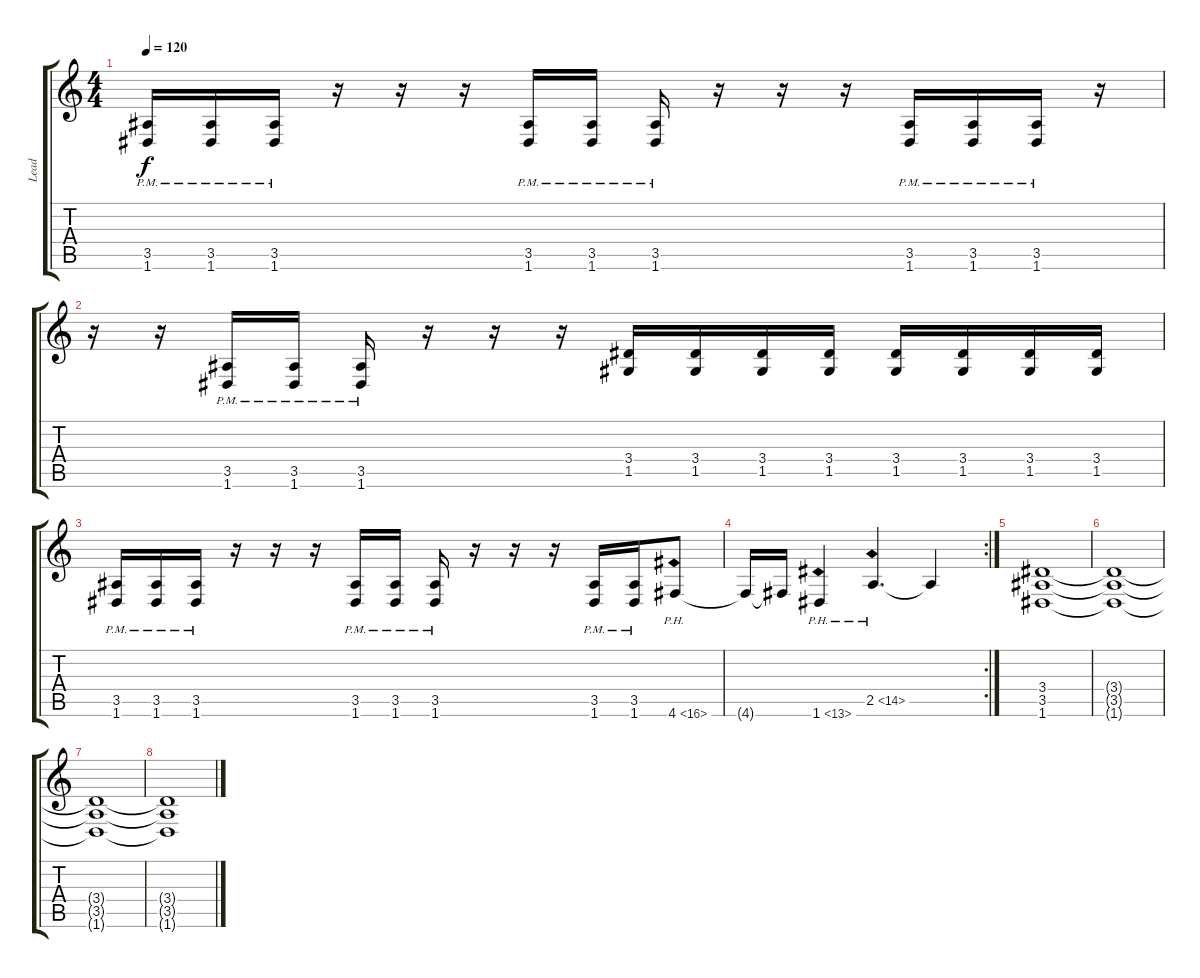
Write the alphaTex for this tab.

\track ("Lead" "Lead") {instrument distortionguitar}
\staff {score tabs}
\tuning (D4 A3 F3 C3 G2 D2) {hide}
\ts (4 4)
\tempo 120
\clef g2
\ks c
(3.5{pm} 1.6{pm}).16{dy f} (3.5{pm} 1.6{pm}).16 (3.5{pm} 1.6{pm}).16 r.16 r.16 r.16 (3.5{pm} 1.6{pm}).16 (3.5{pm} 1.6{pm}).16 (3.5{pm} 1.6{pm}).16 r.16 r.16 r.16 (3.5{pm} 1.6{pm}).16 (3.5{pm} 1.6{pm}).16 (3.5{pm} 1.6{pm}).16 r.16 |
r.16 r.16 (3.5{pm} 1.6{pm}).16 (3.5{pm} 1.6{pm}).16 (3.5{pm} 1.6{pm}).16 r.16 r.16 r.16 (3.4 1.5).16 (3.4 1.5).16 (3.4 1.5).16 (3.4 1.5).16 (3.4 1.5).16 (3.4 1.5).16 (3.4 1.5).16 (3.4 1.5).16 |
(3.5{pm} 1.6{pm}).16 (3.5{pm} 1.6{pm}).16 (3.5{pm} 1.6{pm}).16 r.16 r.16 r.16 (3.5{pm} 1.6{pm}).16 (3.5{pm} 1.6{pm}).16 (3.5{pm} 1.6{pm}).16 r.16 r.16 r.16 (3.5{pm} 1.6{pm}).16 (3.5{pm} 1.6{pm}).16 4.6{ph 12}.8 |
\rc 2
4.6{t}.16 4.6{t}.16 1.6{ph 12}.4 2.5{ph 12}.4{d} 2.5{t}.4 |
(3.4 3.5 1.6).1{volume 0} |
(3.4{t} 3.5{t} 1.6{t}).1 |
(3.4{t} 3.5{t} 1.6{t}).1 |
(3.4{t} 3.5{t} 1.6{t}).1
